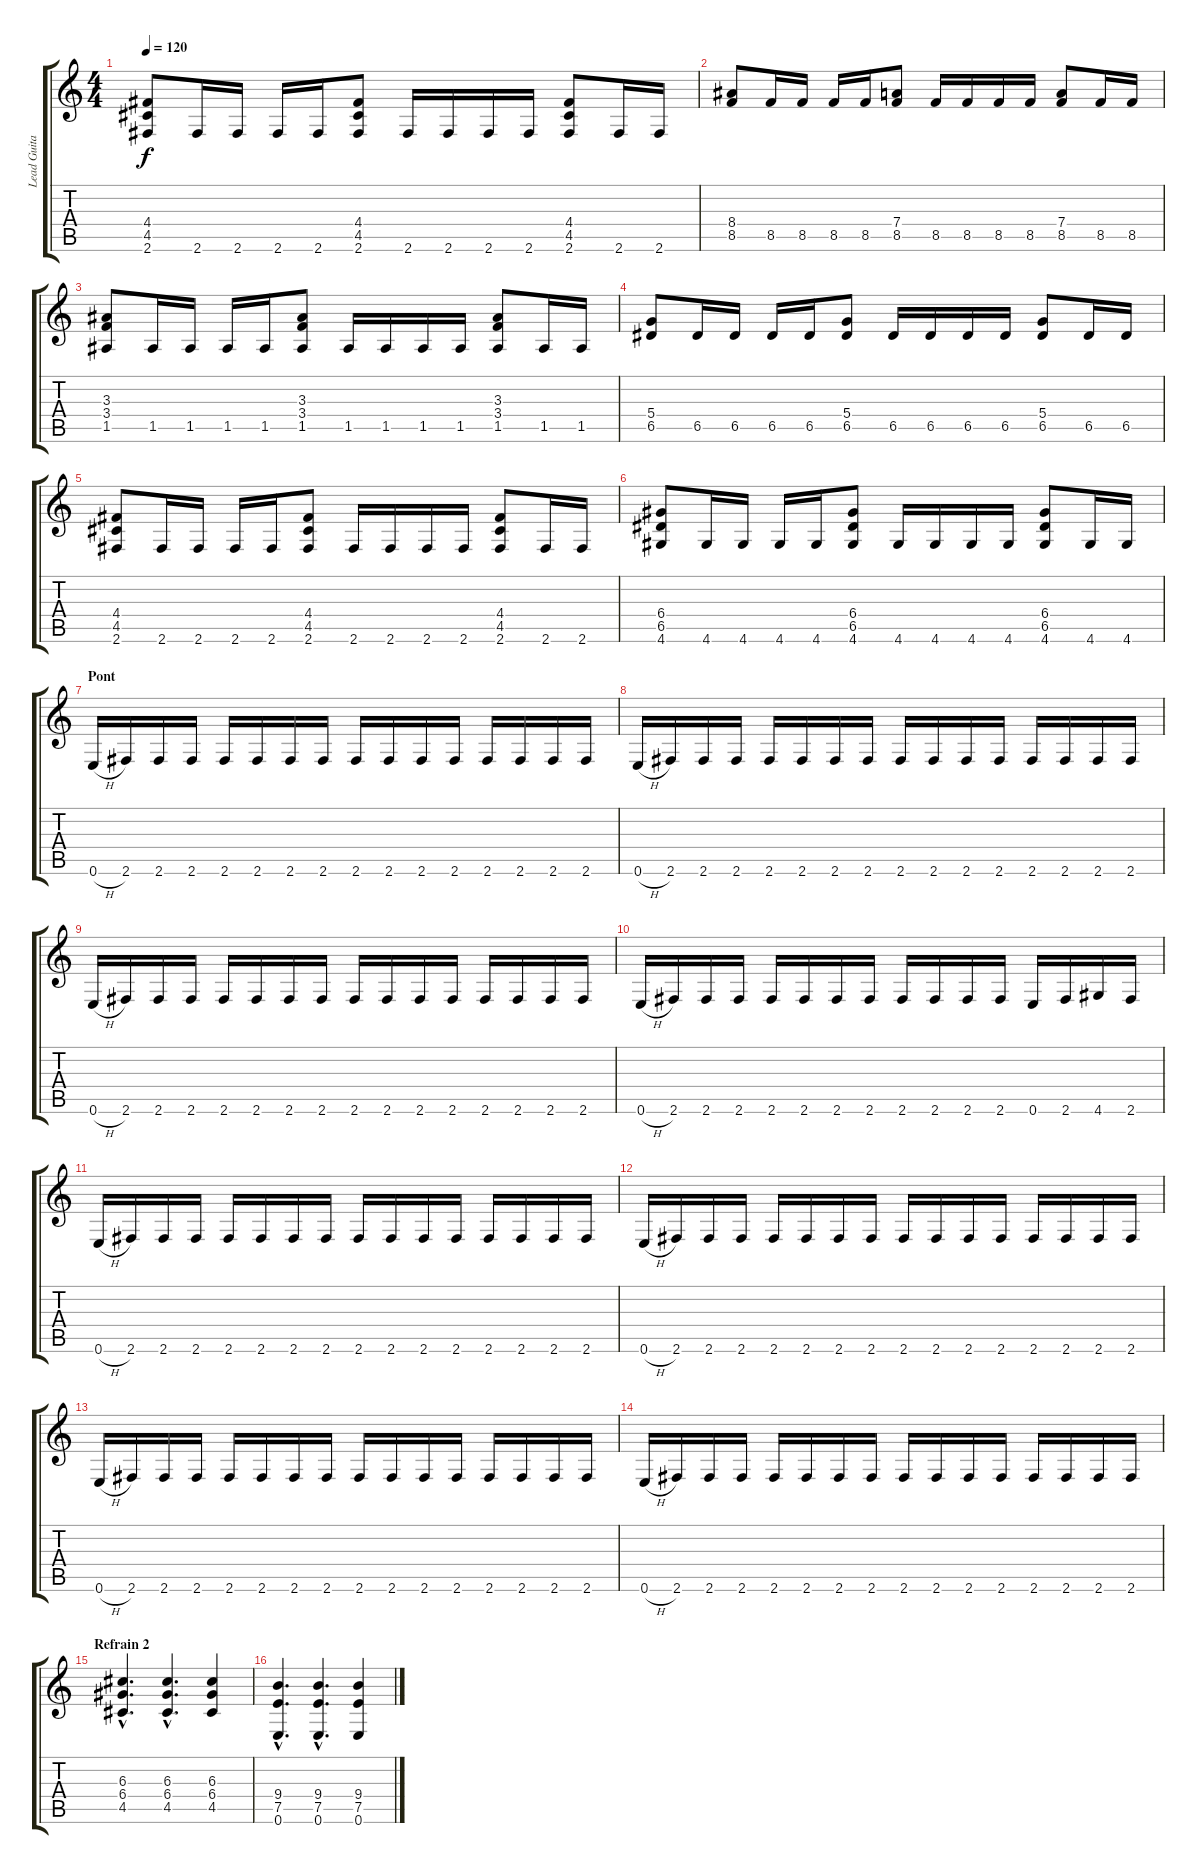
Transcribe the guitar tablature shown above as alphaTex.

\track ("Lead Guitar" "Lead Guita") {instrument distortionguitar}
\staff {score tabs}
\tuning (E4 B3 G3 D3 A2 E2) {hide}
\ts (4 4)
\tempo 120
\clef g2
\ks c
(4.4 4.5 2.6).8{dy f} 2.6.16 2.6.16 2.6.16 2.6.16 (4.4 4.5 2.6).8 2.6.16 2.6.16 2.6.16 2.6.16 (4.4 4.5 2.6).8 2.6.16 2.6.16 |
(8.4 8.5).8 8.5.16 8.5.16 8.5.16 8.5.16 (7.4 8.5).8 8.5.16 8.5.16 8.5.16 8.5.16 (7.4 8.5).8 8.5.16 8.5.16 |
(3.3 3.4 1.5).8 1.5.16 1.5.16 1.5.16 1.5.16 (3.3 3.4 1.5).8 1.5.16 1.5.16 1.5.16 1.5.16 (3.3 3.4 1.5).8 1.5.16 1.5.16 |
(5.4 6.5).8 6.5.16 6.5.16 6.5.16 6.5.16 (5.4 6.5).8 6.5.16 6.5.16 6.5.16 6.5.16 (5.4 6.5).8 6.5.16 6.5.16 |
(4.4 4.5 2.6).8 2.6.16 2.6.16 2.6.16 2.6.16 (4.4 4.5 2.6).8 2.6.16 2.6.16 2.6.16 2.6.16 (4.4 4.5 2.6).8 2.6.16 2.6.16 |
(6.4 6.5 4.6).8 4.6.16 4.6.16 4.6.16 4.6.16 (6.4 6.5 4.6).8 4.6.16 4.6.16 4.6.16 4.6.16 (6.4 6.5 4.6).8 4.6.16 4.6.16 |
\section ("" "Pont")
0.6{h}.16 2.6.16 2.6.16 2.6.16 2.6.16 2.6.16 2.6.16 2.6.16 2.6.16 2.6.16 2.6.16 2.6.16 2.6.16 2.6.16 2.6.16 2.6.16 |
0.6{h}.16 2.6.16 2.6.16 2.6.16 2.6.16 2.6.16 2.6.16 2.6.16 2.6.16 2.6.16 2.6.16 2.6.16 2.6.16 2.6.16 2.6.16 2.6.16 |
0.6{h}.16 2.6.16 2.6.16 2.6.16 2.6.16 2.6.16 2.6.16 2.6.16 2.6.16 2.6.16 2.6.16 2.6.16 2.6.16 2.6.16 2.6.16 2.6.16 |
0.6{h}.16 2.6.16 2.6.16 2.6.16 2.6.16 2.6.16 2.6.16 2.6.16 2.6.16 2.6.16 2.6.16 2.6.16 0.6.16 2.6.16 4.6.16 2.6.16 |
0.6{h}.16 2.6.16 2.6.16 2.6.16 2.6.16 2.6.16 2.6.16 2.6.16 2.6.16 2.6.16 2.6.16 2.6.16 2.6.16 2.6.16 2.6.16 2.6.16 |
0.6{h}.16 2.6.16 2.6.16 2.6.16 2.6.16 2.6.16 2.6.16 2.6.16 2.6.16 2.6.16 2.6.16 2.6.16 2.6.16 2.6.16 2.6.16 2.6.16 |
0.6{h}.16 2.6.16 2.6.16 2.6.16 2.6.16 2.6.16 2.6.16 2.6.16 2.6.16 2.6.16 2.6.16 2.6.16 2.6.16 2.6.16 2.6.16 2.6.16 |
0.6{h}.16 2.6.16 2.6.16 2.6.16 2.6.16 2.6.16 2.6.16 2.6.16 2.6.16 2.6.16 2.6.16 2.6.16 2.6.16 2.6.16 2.6.16 2.6.16 |
\section ("" "Refrain 2")
(6.3{hac} 6.4{hac} 4.5{hac}).4{d} (6.3{hac} 6.4{hac} 4.5{hac}).4{d} (6.3 6.4 4.5).4 |
(9.4{hac} 7.5{hac} 0.6{hac}).4{d} (9.4{hac} 7.5{hac} 0.6{hac}).4{d} (9.4 7.5 0.6).4
